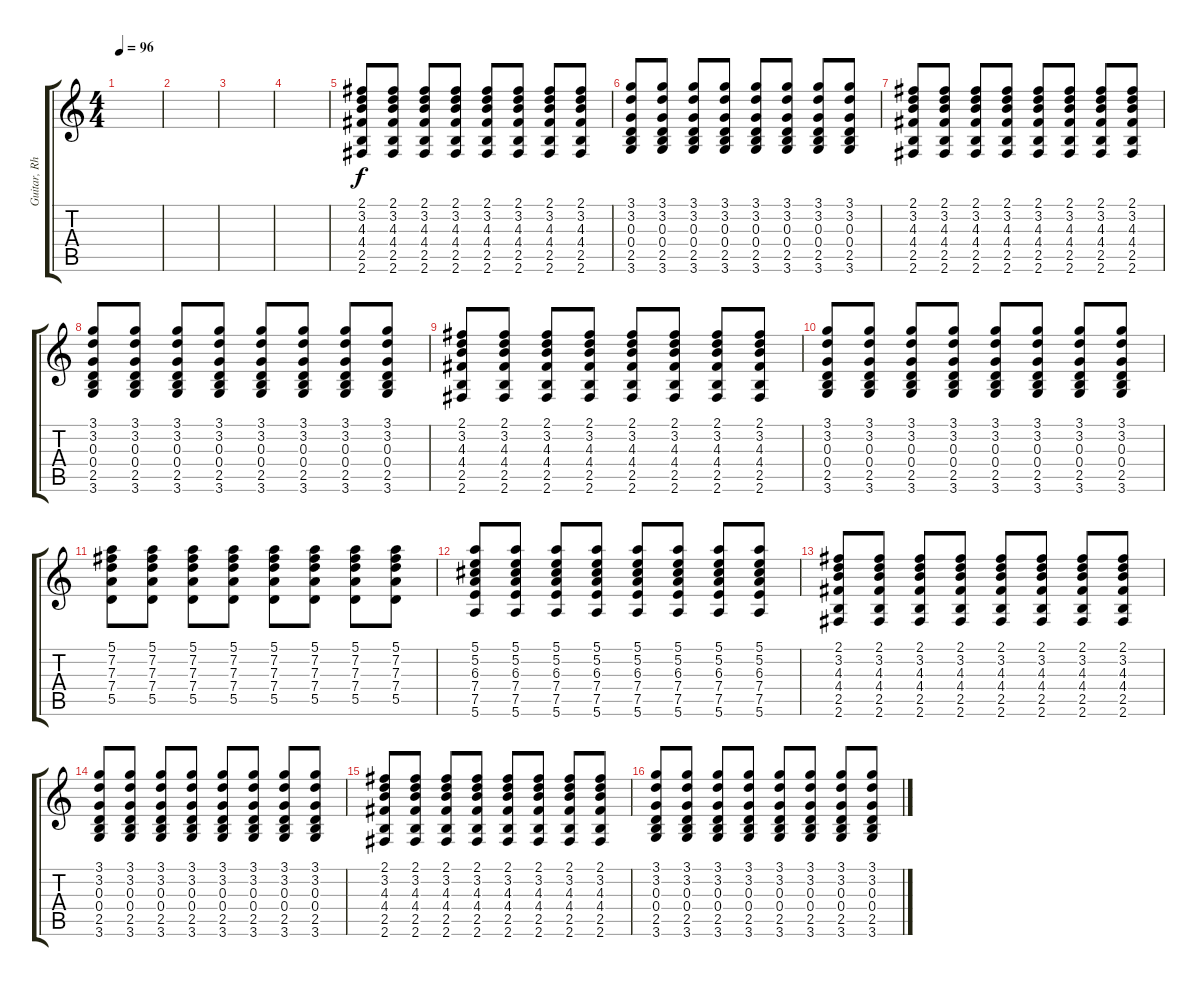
\track ("Guitar, Rhythm" "Guitar, Rh") {instrument overdrivenguitar}
\staff {score tabs}
\tuning (E4 B3 G3 D3 A2 E2) {hide}
\ts (4 4)
\tempo 96
\clef g2
\ks c
|
|
|
|
(2.1 3.2 4.3 4.4 2.5 2.6).8 (2.1 3.2 4.3 4.4 2.5 2.6).8 (2.1 3.2 4.3 4.4 2.5 2.6).8 (2.1 3.2 4.3 4.4 2.5 2.6).8 (2.1 3.2 4.3 4.4 2.5 2.6).8 (2.1 3.2 4.3 4.4 2.5 2.6).8 (2.1 3.2 4.3 4.4 2.5 2.6).8 (2.1 3.2 4.3 4.4 2.5 2.6).8 |
(3.1 3.2 0.3 0.4 2.5 3.6).8 (3.1 3.2 0.3 0.4 2.5 3.6).8 (3.1 3.2 0.3 0.4 2.5 3.6).8 (3.1 3.2 0.3 0.4 2.5 3.6).8 (3.1 3.2 0.3 0.4 2.5 3.6).8 (3.1 3.2 0.3 0.4 2.5 3.6).8 (3.1 3.2 0.3 0.4 2.5 3.6).8 (3.1 3.2 0.3 0.4 2.5 3.6).8 |
(2.1 3.2 4.3 4.4 2.5 2.6).8 (2.1 3.2 4.3 4.4 2.5 2.6).8 (2.1 3.2 4.3 4.4 2.5 2.6).8 (2.1 3.2 4.3 4.4 2.5 2.6).8 (2.1 3.2 4.3 4.4 2.5 2.6).8 (2.1 3.2 4.3 4.4 2.5 2.6).8 (2.1 3.2 4.3 4.4 2.5 2.6).8 (2.1 3.2 4.3 4.4 2.5 2.6).8 |
(3.1 3.2 0.3 0.4 2.5 3.6).8 (3.1 3.2 0.3 0.4 2.5 3.6).8 (3.1 3.2 0.3 0.4 2.5 3.6).8 (3.1 3.2 0.3 0.4 2.5 3.6).8 (3.1 3.2 0.3 0.4 2.5 3.6).8 (3.1 3.2 0.3 0.4 2.5 3.6).8 (3.1 3.2 0.3 0.4 2.5 3.6).8 (3.1 3.2 0.3 0.4 2.5 3.6).8 |
(2.1 3.2 4.3 4.4 2.5 2.6).8 (2.1 3.2 4.3 4.4 2.5 2.6).8 (2.1 3.2 4.3 4.4 2.5 2.6).8 (2.1 3.2 4.3 4.4 2.5 2.6).8 (2.1 3.2 4.3 4.4 2.5 2.6).8 (2.1 3.2 4.3 4.4 2.5 2.6).8 (2.1 3.2 4.3 4.4 2.5 2.6).8 (2.1 3.2 4.3 4.4 2.5 2.6).8 |
(3.1 3.2 0.3 0.4 2.5 3.6).8 (3.1 3.2 0.3 0.4 2.5 3.6).8 (3.1 3.2 0.3 0.4 2.5 3.6).8 (3.1 3.2 0.3 0.4 2.5 3.6).8 (3.1 3.2 0.3 0.4 2.5 3.6).8 (3.1 3.2 0.3 0.4 2.5 3.6).8 (3.1 3.2 0.3 0.4 2.5 3.6).8 (3.1 3.2 0.3 0.4 2.5 3.6).8 |
(5.1 7.2 7.3 7.4 5.5).8 (5.1 7.2 7.3 7.4 5.5).8 (5.1 7.2 7.3 7.4 5.5).8 (5.1 7.2 7.3 7.4 5.5).8 (5.1 7.2 7.3 7.4 5.5).8 (5.1 7.2 7.3 7.4 5.5).8 (5.1 7.2 7.3 7.4 5.5).8 (5.1 7.2 7.3 7.4 5.5).8 |
(5.1 5.2 6.3 7.4 7.5 5.6).8 (5.1 5.2 6.3 7.4 7.5 5.6).8 (5.1 5.2 6.3 7.4 7.5 5.6).8 (5.1 5.2 6.3 7.4 7.5 5.6).8 (5.1 5.2 6.3 7.4 7.5 5.6).8 (5.1 5.2 6.3 7.4 7.5 5.6).8 (5.1 5.2 6.3 7.4 7.5 5.6).8 (5.1 5.2 6.3 7.4 7.5 5.6).8 |
(2.1 3.2 4.3 4.4 2.5 2.6).8 (2.1 3.2 4.3 4.4 2.5 2.6).8 (2.1 3.2 4.3 4.4 2.5 2.6).8 (2.1 3.2 4.3 4.4 2.5 2.6).8 (2.1 3.2 4.3 4.4 2.5 2.6).8 (2.1 3.2 4.3 4.4 2.5 2.6).8 (2.1 3.2 4.3 4.4 2.5 2.6).8 (2.1 3.2 4.3 4.4 2.5 2.6).8 |
(3.1 3.2 0.3 0.4 2.5 3.6).8 (3.1 3.2 0.3 0.4 2.5 3.6).8 (3.1 3.2 0.3 0.4 2.5 3.6).8 (3.1 3.2 0.3 0.4 2.5 3.6).8 (3.1 3.2 0.3 0.4 2.5 3.6).8 (3.1 3.2 0.3 0.4 2.5 3.6).8 (3.1 3.2 0.3 0.4 2.5 3.6).8 (3.1 3.2 0.3 0.4 2.5 3.6).8 |
(2.1 3.2 4.3 4.4 2.5 2.6).8 (2.1 3.2 4.3 4.4 2.5 2.6).8 (2.1 3.2 4.3 4.4 2.5 2.6).8 (2.1 3.2 4.3 4.4 2.5 2.6).8 (2.1 3.2 4.3 4.4 2.5 2.6).8 (2.1 3.2 4.3 4.4 2.5 2.6).8 (2.1 3.2 4.3 4.4 2.5 2.6).8 (2.1 3.2 4.3 4.4 2.5 2.6).8 |
(3.1 3.2 0.3 0.4 2.5 3.6).8 (3.1 3.2 0.3 0.4 2.5 3.6).8 (3.1 3.2 0.3 0.4 2.5 3.6).8 (3.1 3.2 0.3 0.4 2.5 3.6).8 (3.1 3.2 0.3 0.4 2.5 3.6).8 (3.1 3.2 0.3 0.4 2.5 3.6).8 (3.1 3.2 0.3 0.4 2.5 3.6).8 (3.1 3.2 0.3 0.4 2.5 3.6).8
